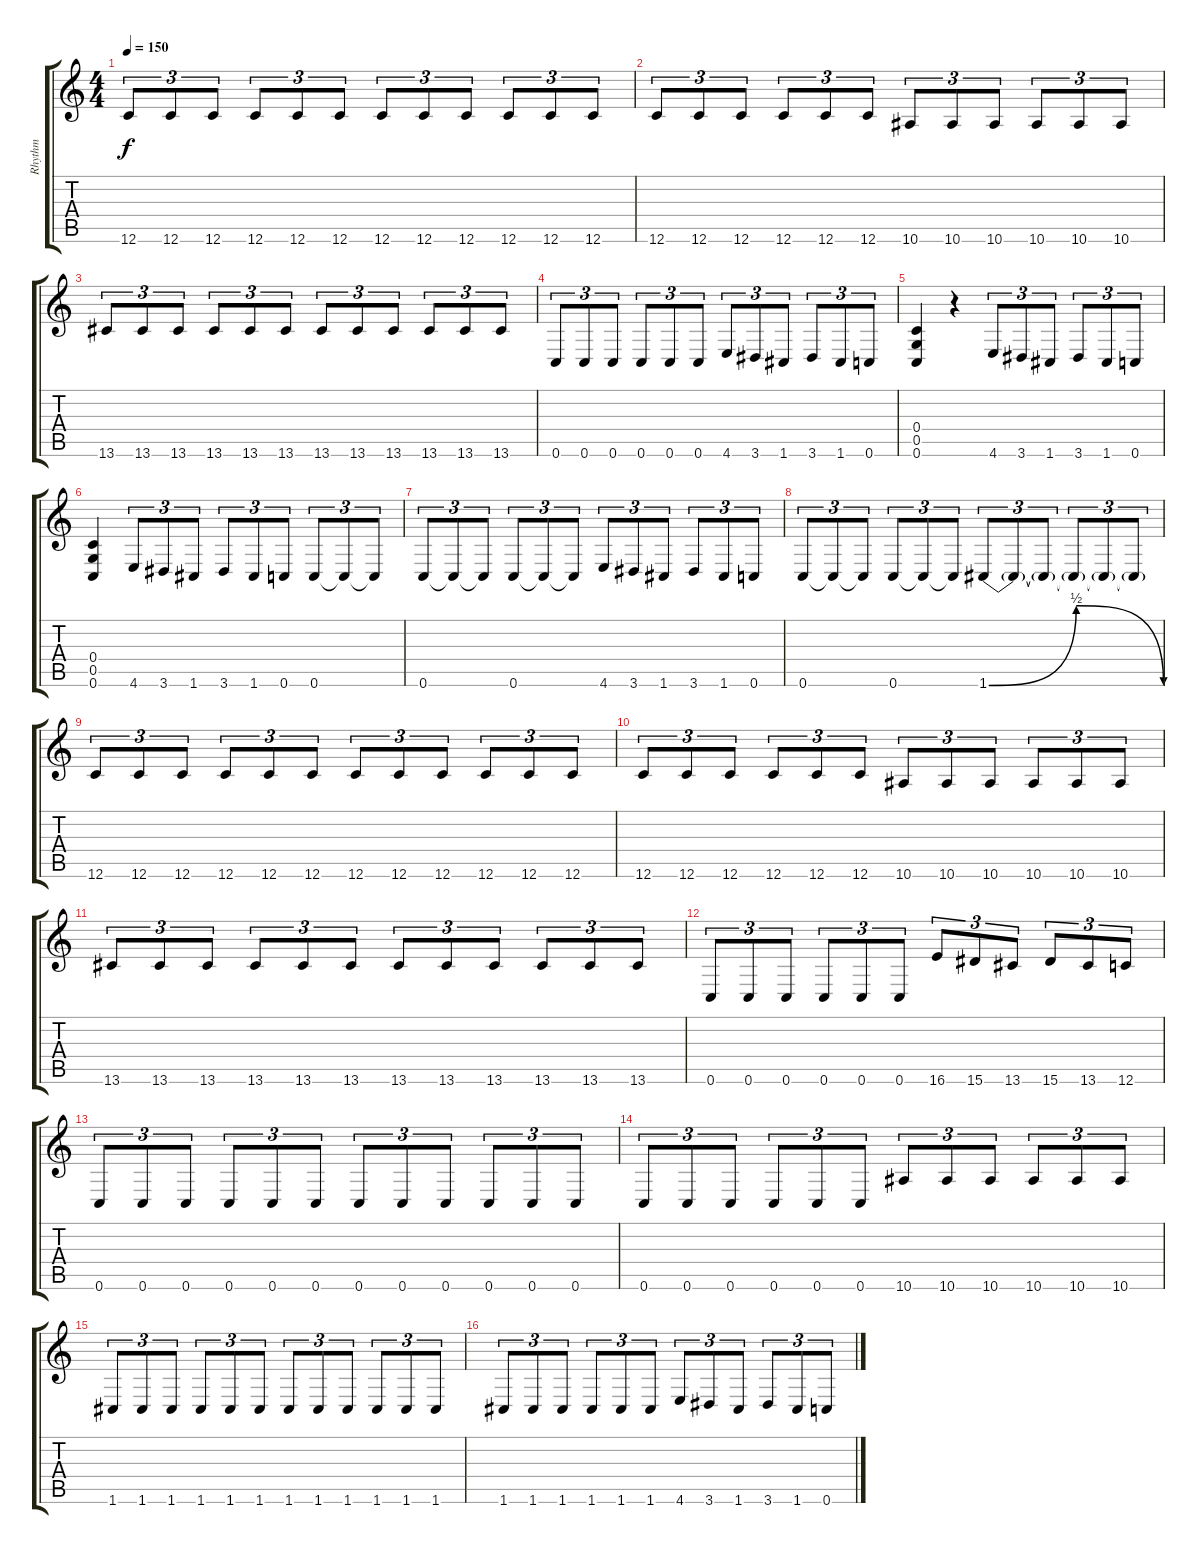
\track ("Rhythm" "Rhythm") {instrument distortionguitar}
\staff {score tabs}
\tuning (D4 A3 F3 C3 G2 C2) {hide}
\ts (4 4)
\tempo 150
\clef g2
\ks c
12.6.8{tu (3 2) dy f} 12.6.8{tu (3 2)} 12.6.8{tu (3 2)} 12.6.8{tu (3 2)} 12.6.8{tu (3 2)} 12.6.8{tu (3 2)} 12.6.8{tu (3 2)} 12.6.8{tu (3 2)} 12.6.8{tu (3 2)} 12.6.8{tu (3 2)} 12.6.8{tu (3 2)} 12.6.8{tu (3 2)} |
12.6.8{tu (3 2)} 12.6.8{tu (3 2)} 12.6.8{tu (3 2)} 12.6.8{tu (3 2)} 12.6.8{tu (3 2)} 12.6.8{tu (3 2)} 10.6.8{tu (3 2)} 10.6.8{tu (3 2)} 10.6.8{tu (3 2)} 10.6.8{tu (3 2)} 10.6.8{tu (3 2)} 10.6.8{tu (3 2)} |
13.6.8{tu (3 2)} 13.6.8{tu (3 2)} 13.6.8{tu (3 2)} 13.6.8{tu (3 2)} 13.6.8{tu (3 2)} 13.6.8{tu (3 2)} 13.6.8{tu (3 2)} 13.6.8{tu (3 2)} 13.6.8{tu (3 2)} 13.6.8{tu (3 2)} 13.6.8{tu (3 2)} 13.6.8{tu (3 2)} |
0.6.8{tu (3 2)} 0.6.8{tu (3 2)} 0.6.8{tu (3 2)} 0.6.8{tu (3 2)} 0.6.8{tu (3 2)} 0.6.8{tu (3 2)} 4.6.8{tu (3 2)} 3.6.8{tu (3 2)} 1.6.8{tu (3 2)} 3.6.8{tu (3 2)} 1.6.8{tu (3 2)} 0.6.8{tu (3 2)} |
(0.4 0.5 0.6).4 r.4 4.6.8{tu (3 2)} 3.6.8{tu (3 2)} 1.6.8{tu (3 2)} 3.6.8{tu (3 2)} 1.6.8{tu (3 2)} 0.6.8{tu (3 2)} |
(0.4 0.5 0.6).4 4.6.8{tu (3 2)} 3.6.8{tu (3 2)} 1.6.8{tu (3 2)} 3.6.8{tu (3 2)} 1.6.8{tu (3 2)} 0.6.8{tu (3 2)} 0.6.8{tu (3 2)} 0.6{t}.8{tu (3 2)} 0.6{t}.8{tu (3 2)} |
0.6.8{tu (3 2)} 0.6{t}.8{tu (3 2)} 0.6{t}.8{tu (3 2)} 0.6.8{tu (3 2)} 0.6{t}.8{tu (3 2)} 0.6{t}.8{tu (3 2)} 4.6.8{tu (3 2)} 3.6.8{tu (3 2)} 1.6.8{tu (3 2)} 3.6.8{tu (3 2)} 1.6.8{tu (3 2)} 0.6.8{tu (3 2)} |
0.6.8{tu (3 2)} 0.6{t}.8{tu (3 2)} 0.6{t}.8{tu (3 2)} 0.6.8{tu (3 2)} 0.6{t}.8{tu (3 2)} 0.6{t}.8{tu (3 2)} 1.6{be (bendrelease 0 0 10 2 30 2 60 0)}.8{tu (3 2)} 1.6{t}.8{tu (3 2)} 1.6{t}.8{tu (3 2)} 1.6{t}.8{tu (3 2)} 1.6{t}.8{tu (3 2)} 1.6{t}.8{tu (3 2)} |
12.6.8{tu (3 2)} 12.6.8{tu (3 2)} 12.6.8{tu (3 2)} 12.6.8{tu (3 2)} 12.6.8{tu (3 2)} 12.6.8{tu (3 2)} 12.6.8{tu (3 2)} 12.6.8{tu (3 2)} 12.6.8{tu (3 2)} 12.6.8{tu (3 2)} 12.6.8{tu (3 2)} 12.6.8{tu (3 2)} |
12.6.8{tu (3 2)} 12.6.8{tu (3 2)} 12.6.8{tu (3 2)} 12.6.8{tu (3 2)} 12.6.8{tu (3 2)} 12.6.8{tu (3 2)} 10.6.8{tu (3 2)} 10.6.8{tu (3 2)} 10.6.8{tu (3 2)} 10.6.8{tu (3 2)} 10.6.8{tu (3 2)} 10.6.8{tu (3 2)} |
13.6.8{tu (3 2)} 13.6.8{tu (3 2)} 13.6.8{tu (3 2)} 13.6.8{tu (3 2)} 13.6.8{tu (3 2)} 13.6.8{tu (3 2)} 13.6.8{tu (3 2)} 13.6.8{tu (3 2)} 13.6.8{tu (3 2)} 13.6.8{tu (3 2)} 13.6.8{tu (3 2)} 13.6.8{tu (3 2)} |
0.6.8{tu (3 2)} 0.6.8{tu (3 2)} 0.6.8{tu (3 2)} 0.6.8{tu (3 2)} 0.6.8{tu (3 2)} 0.6.8{tu (3 2)} 16.6.8{tu (3 2)} 15.6.8{tu (3 2)} 13.6.8{tu (3 2)} 15.6.8{tu (3 2)} 13.6.8{tu (3 2)} 12.6.8{tu (3 2)} |
0.6.8{tu (3 2)} 0.6.8{tu (3 2)} 0.6.8{tu (3 2)} 0.6.8{tu (3 2)} 0.6.8{tu (3 2)} 0.6.8{tu (3 2)} 0.6.8{tu (3 2)} 0.6.8{tu (3 2)} 0.6.8{tu (3 2)} 0.6.8{tu (3 2)} 0.6.8{tu (3 2)} 0.6.8{tu (3 2)} |
0.6.8{tu (3 2)} 0.6.8{tu (3 2)} 0.6.8{tu (3 2)} 0.6.8{tu (3 2)} 0.6.8{tu (3 2)} 0.6.8{tu (3 2)} 10.6.8{tu (3 2)} 10.6.8{tu (3 2)} 10.6.8{tu (3 2)} 10.6.8{tu (3 2)} 10.6.8{tu (3 2)} 10.6.8{tu (3 2)} |
1.6.8{tu (3 2)} 1.6.8{tu (3 2)} 1.6.8{tu (3 2)} 1.6.8{tu (3 2)} 1.6.8{tu (3 2)} 1.6.8{tu (3 2)} 1.6.8{tu (3 2)} 1.6.8{tu (3 2)} 1.6.8{tu (3 2)} 1.6.8{tu (3 2)} 1.6.8{tu (3 2)} 1.6.8{tu (3 2)} |
1.6.8{tu (3 2)} 1.6.8{tu (3 2)} 1.6.8{tu (3 2)} 1.6.8{tu (3 2)} 1.6.8{tu (3 2)} 1.6.8{tu (3 2)} 4.6.8{tu (3 2)} 3.6.8{tu (3 2)} 1.6.8{tu (3 2)} 3.6.8{tu (3 2)} 1.6.8{tu (3 2)} 0.6.8{tu (3 2)}
